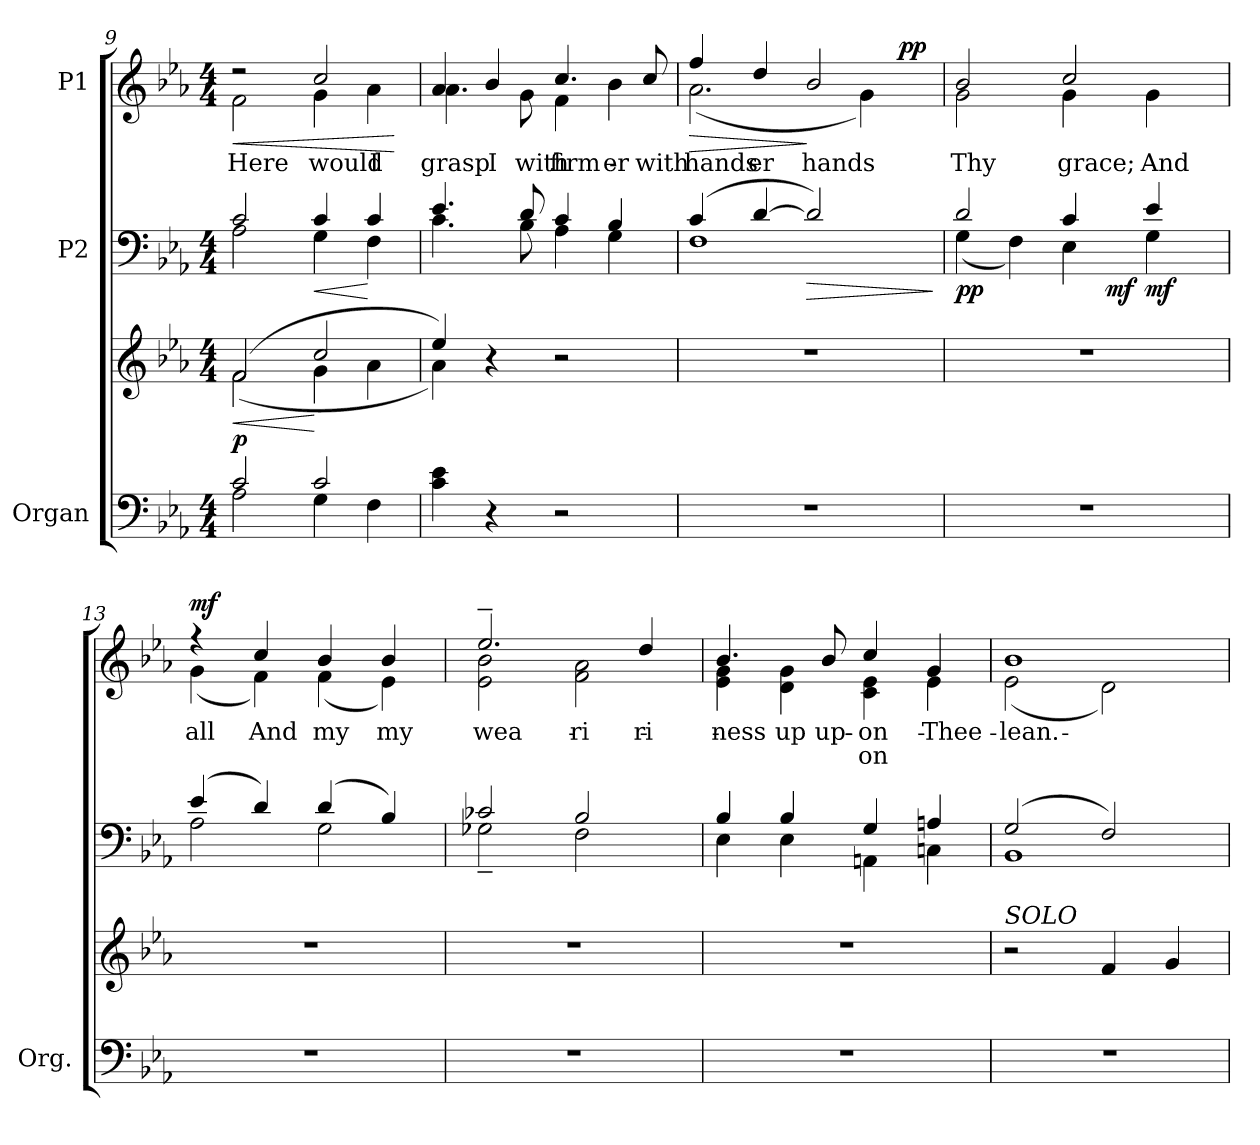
**kern	**kern	**dynam	**kern	**dynam	**kern	**text	**text	**dynam
*part3	*part3	*part3	*part2	*part2	*part1	*part1	*part1	*part1
*staff4	*staff3	*staff3/4	*staff2	*staff2	*staff1	*staff1	*staff1	*staff1
*I"Organ	*	*	*I"P2	*	*I"P1	*	*	*
*I'Org.	*	*	*	*	*	*	*	*
!!LO:LB:g=z
*clefF4	*clefG2	*	*clefF4	*	*clefG2	*	*	*
*k[b-e-a-]	*k[b-e-a-]	*	*k[b-e-a-]	*	*k[b-e-a-]	*	*	*
*E-:	*E-:	*	*E-:	*	*E-:	*	*	*
*M4/4	*M4/4	*	*M4/4	*	*M4/4	*	*	*
=9	=9	=9	=9	=9	=9	=9	=9	=9
*^	*	*	*	*	*	*	*	*
!	!	!	!LO:HP:b	!	!	!	!	!	!LO:HP:b
*	*	*^	*	*^	*	*^	*	*	*
!	!	!	!	!	!	!	!	!	!	!LO:LY:b:color=#000000	!	!
2ci/	2A-i\	(2fi/	(2fi\	< p	2ci/	2A-i\	.	2r	2fi\	Here	.	<
!	!	!	!	!	!	!	!LO:HP:b	!	!	!	!	!
!	!	!	!	!	!	!	!	!	!	!LO:LY:a:color=#000000	!	!
!	!	!	!	!	!	!	!	!	!	!LO:LY:b:color=#000000	!	!
2ci/	4Gi\	2cci/	4gi\	[	4ci/	4Gi\	<	2cci/	4gi\	would	.	.
!	!	!	!	!	!	!	!	!	!	!LO:LY:b:color=#000000	!	!
.	4Fi\	.	4a-i\	.	4ci/	4Fi\	[	.	4a-i\	I	.	.
*v	*v	*	*	*	*v	*v	*	*v	*v	*	*	*
*	*v	*v	*	*	*	*	*	*	*
.	.	.	.	.	.	.	.	[
=10	=10	=10	=10	=10	=10	=10	=10	=10
*	*^	*	*^	*	*	*	*	*
!	!	!	!	!	!	!	!	!LO:LY:a:color=#000000	!	!
*	*	*	*	*	*	*	*^	*	*	*
!	!	!	!	!	!	!	!	!	!LO:LY:b:color=#000000	!	!
4ci\ 4e-i	4ee-i/)	4a-i\)	.	4.e-i/	4.ci\	.	4a-i/	4.a-i\	grasp	.	.
!	!	!	!	!	!	!	!	!	!LO:LY:a:color=#000000	!	!
4r	4r	2.ryy	.	.	.	.	4b-i/	.	I	.	.
!	!	!	!	!	!	!	!	!	!LO:LY:b:color=#000000	!	!
.	.	.	.	8di/	8B-i\	.	.	8gi\	with	.	.
!	!	!	!	!	!	!	!	!	!LO:LY:a:color=#000000	!	!
!	!	!	!	!	!	!	!	!	!LO:LY:b:color=#000000	!	!
2r	2r	.	.	4ci/	4A-i\	.	4.cci/	4fi\	firm-	.	.
!	!	!	!	!	!	!	!	!	!LO:LY:b:color=#000000	!	!
.	.	.	.	4B-i/	4Gi\	.	.	4b-i\	-er	.	.
!	!	!	!	!	!	!	!	!	!LO:LY:a:color=#000000	!	!
.	.	.	.	.	.	.	8cci/	.	with	.	.
*	*v	*v	*	*	*	*	*v	*v	*	*	*
=11	=11	=11	=11	=11	=11	=11	=11	=11	=11
!	!	!	!	!	!	!	!LO:LY:a:color=#000000	!	!LO:HP:b
*	*	*	*	*	*	*^	*	*	*
!	!	!	!	!	!	!	!	!LO:LY:b:color=#000000	!	!
*	*	*	*	*	*	*	*^	*	*	*
1r	1r	.	(4ci/	1Fi	.	4ffi/	(2.a-i\	2ryy	hands	.	>
!	!	!	!	!	!	!	!	!	!LO:LY:a:color=#000000	!	!
.	.	.	[>4di/	.	.	4ddi/	.	.	-er	.	.
!	!	!	!	!	!LO:HP:b	!	!	!	!	!	!
!	!	!	!	!	!	!	!	!	!LO:LY:a:color=#000000	!	!
.	.	.	2di/])	.	>	2b-i/	.	4ryy	hands	.	]
.	.	.	.	.	.	.	4gi\)	8ryy	.	.	.
.	.	.	.	.	.	.	.	256ryy	.	.	.
.	.	.	.	.	.	.	.	16ryy	.	.	pp
.	.	.	.	.	.	.	.	32...ryy	.	.	.
*	*	*	*v	*v	*	*	*	*	*	*	*
.	.	.	.	]	.	.	.	.	.	.
*	*	*	*	*	*v	*v	*v	*	*	*
=12	=12	=12	=12	=12	=12	=12	=12	=12
*	*	*	*^	*	*	*	*	*
*	*	*	*	*	*	*^	*	*	*
*	*	*	*	*	*	*	*^	*	*	*
!	!	!	!	!	!	!	!	!	!LO:LY:a:color=#000000	!	!
*	*	*	*	*	*	*	*v	*v	*	*	*
*	*	*	*	*	*	*	*^	*	*	*
!	!	!	!	!	!	!	!	!	!LO:LY:b:color=#000000	!	!
*	*	*	*	*^	*	*	*v	*v	*	*	*
1r	1r	.	2di/	(4Gi\	2ryy	pp	2b-i/	2gi\	Thy	.	.
.	.	.	.	4Fi\)	.	.	.	.	.	.	.
!	!	!	!	!	!	!	!	!	!LO:LY:a:color=#000000	!	!
!	!	!	!	!	!	!	!	!	!LO:LY:b:color=#000000	!	!
.	.	.	4ci/	4E-i\	16ryy	.	2cci/	4gi\	grace;	.	.
.	.	.	.	.	32ryy	.	.	.	.	.	.
.	.	.	.	.	256..ryy	.	.	.	.	.	.
.	.	.	.	.	4ryy	mf	.	.	.	.	.
!	!	!	!	!	!	!	!	!	!LO:LY:b:color=#000000	!	!
.	.	.	4e-i/	4Gi\	.	mf	.	4gi\	And	.	.
.	.	.	.	.	8ryy	.	.	.	.	.	.
.	.	.	.	.	64ryy	.	.	.	.	.	.
.	.	.	.	.	128ryy	.	.	.	.	.	.
.	.	.	.	.	1024ryy	.	.	.	.	.	.
*	*	*	*	*v	*v	*	*	*	*	*	*
!!LO:PB:g=z	!!
=13	=13	=13	=13	=13	=13	=13	=13	=13	=13	=13
*	*	*	*	*^	*	*	*	*	*	*
!	!	!	!	!	!	!	!	!	!LO:LY:b:color=#000000	!	!
*	*	*	*	*v	*v	*	*	*	*	*	*
1r	1r	.	(4e-i/	2A-i\	.	4r	(4gi\	all	.	mf
!	!	!	!	!	!	!	!	!LO:LY:a:color=#000000	!	!
.	.	.	4di/)	.	.	4cci/	4fi\)	And	.	.
!	!	!	!	!	!	!	!	!LO:LY:a:color=#000000	!	!
!	!	!	!	!	!	!	!	!LO:LY:b:color=#000000	!	!
.	.	.	(4di/	2Gi\	.	4b-i/	(4fi\	my	.	.
!	!	!	!	!	!	!	!	!LO:LY:a:color=#000000	!	!
.	.	.	4B-i/)	.	.	4b-i/	4e-i\)	my	.	.
=14	=14	=14	=14	=14	=14	=14	=14	=14	=14	=14
!	!	!	!	!	!	!	!	!LO:LY:a:color=#000000	!	!
!	!	!	!	!	!	!	!	!LO:LY:b:color=#000000	!	!
1r	1r	.	2c-Xi/	2G-X~i\	.	2.ee-~i/	2e-i\ 2b-i	wea-	.	.
!	!	!	!	!	!	!	!	!LO:LY:b:color=#000000	!	!
.	.	.	2B-i/	2Fi\	.	.	2fi\ 2a-i	-ri-	.	.
!	!	!	!	!	!	!	!	!LO:LY:a:color=#000000	!	!
.	.	.	.	.	.	4ddi/	.	-ri	.	.
=15	=15	=15	=15	=15	=15	=15	=15	=15	=15	=15
!	!	!	!	!	!	!	!	!LO:LY:a:color=#000000	!	!
!	!	!	!	!	!	!	!	!LO:LY:b:color=#000000	!	!
1r	1r	.	4B-i/	4E-i\	.	4.b-i/	4e-i\ 4gi	-ness	.	.
!	!	!	!	!	!	!	!	!LO:LY:b:color=#000000	!	!
.	.	.	4B-i/	4E-i\	.	.	4di\ 4gi	up-	.	.
!	!	!	!	!	!	!	!	!LO:LY:a:color=#000000	!	!
.	.	.	.	.	.	8b-i/	.	up-	.	.
!	!	!	!	!	!	!	!	!LO:LY:a:color=#000000	!LO:LY:b:color=#000000	!
.	.	.	4Gi/	4AAni\	.	4cci/	4ci\ 4e-i	-on	-on	.
!	!	!	!	!	!	!	!	!LO:LY:a:color=#000000	!	!
!	!	!	!	!	!	!	!	!LO:LY:b:color=#000000	!	!
.	.	.	4Ani/	4Cni\	.	4gi/	4e-i\	Thee	.	.
=16	=16	=16	=16	=16	=16	=16	=16	=16	=16	=16
!	!	!	!	!	!	!	!	!LO:LY:a:color=#000000	!	!
!	!LO:TX:a:i:t=SOLO	!	!	!	!	!	!	!	!	!
!	!	!	!	!	!	!	!	!LO:LY:b:color=#000000	!	!
1r	2r	.	(2Gi/	1BB-i	.	1b-i	(2e-i\	lean.	.	.
.	4fi/	.	2Fi/)	.	.	.	2di\)	.	.	.
.	4gi/	.	.	.	.	.	.	.	.	.
*	*	*	*v	*v	*	*	*	*	*	*
*	*	*	*	*	*v	*v	*	*	*
=	=	=	=	=	=	=	=	=
*-	*-	*-	*-	*-	*-	*-	*-	*-
